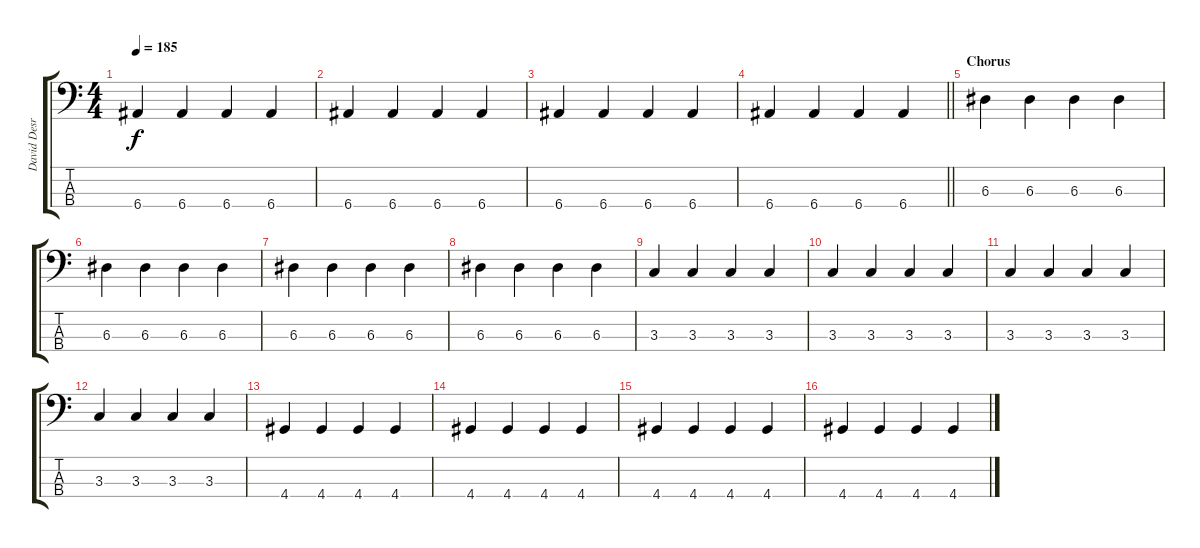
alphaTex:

\track ("David Desrosiers" "David Desr") {instrument electricbasspick}
\staff {score tabs}
\tuning (G2 D2 A1 E1) {hide}
\ts (4 4)
\tempo 185
\clef f4
\ks c
6.4.4{dy f} 6.4.4 6.4.4 6.4.4 |
6.4.4 6.4.4 6.4.4 6.4.4 |
6.4.4 6.4.4 6.4.4 6.4.4 |
\barLineRight lightlight
6.4.4 6.4.4 6.4.4 6.4.4 |
\section ("" "Chorus")
6.3.4 6.3.4 6.3.4 6.3.4 |
6.3.4 6.3.4 6.3.4 6.3.4 |
6.3.4 6.3.4 6.3.4 6.3.4 |
6.3.4 6.3.4 6.3.4 6.3.4 |
3.3.4 3.3.4 3.3.4 3.3.4 |
3.3.4 3.3.4 3.3.4 3.3.4 |
3.3.4 3.3.4 3.3.4 3.3.4 |
3.3.4 3.3.4 3.3.4 3.3.4 |
4.4.4 4.4.4 4.4.4 4.4.4 |
4.4.4 4.4.4 4.4.4 4.4.4 |
4.4.4 4.4.4 4.4.4 4.4.4 |
4.4.4 4.4.4 4.4.4 4.4.4
